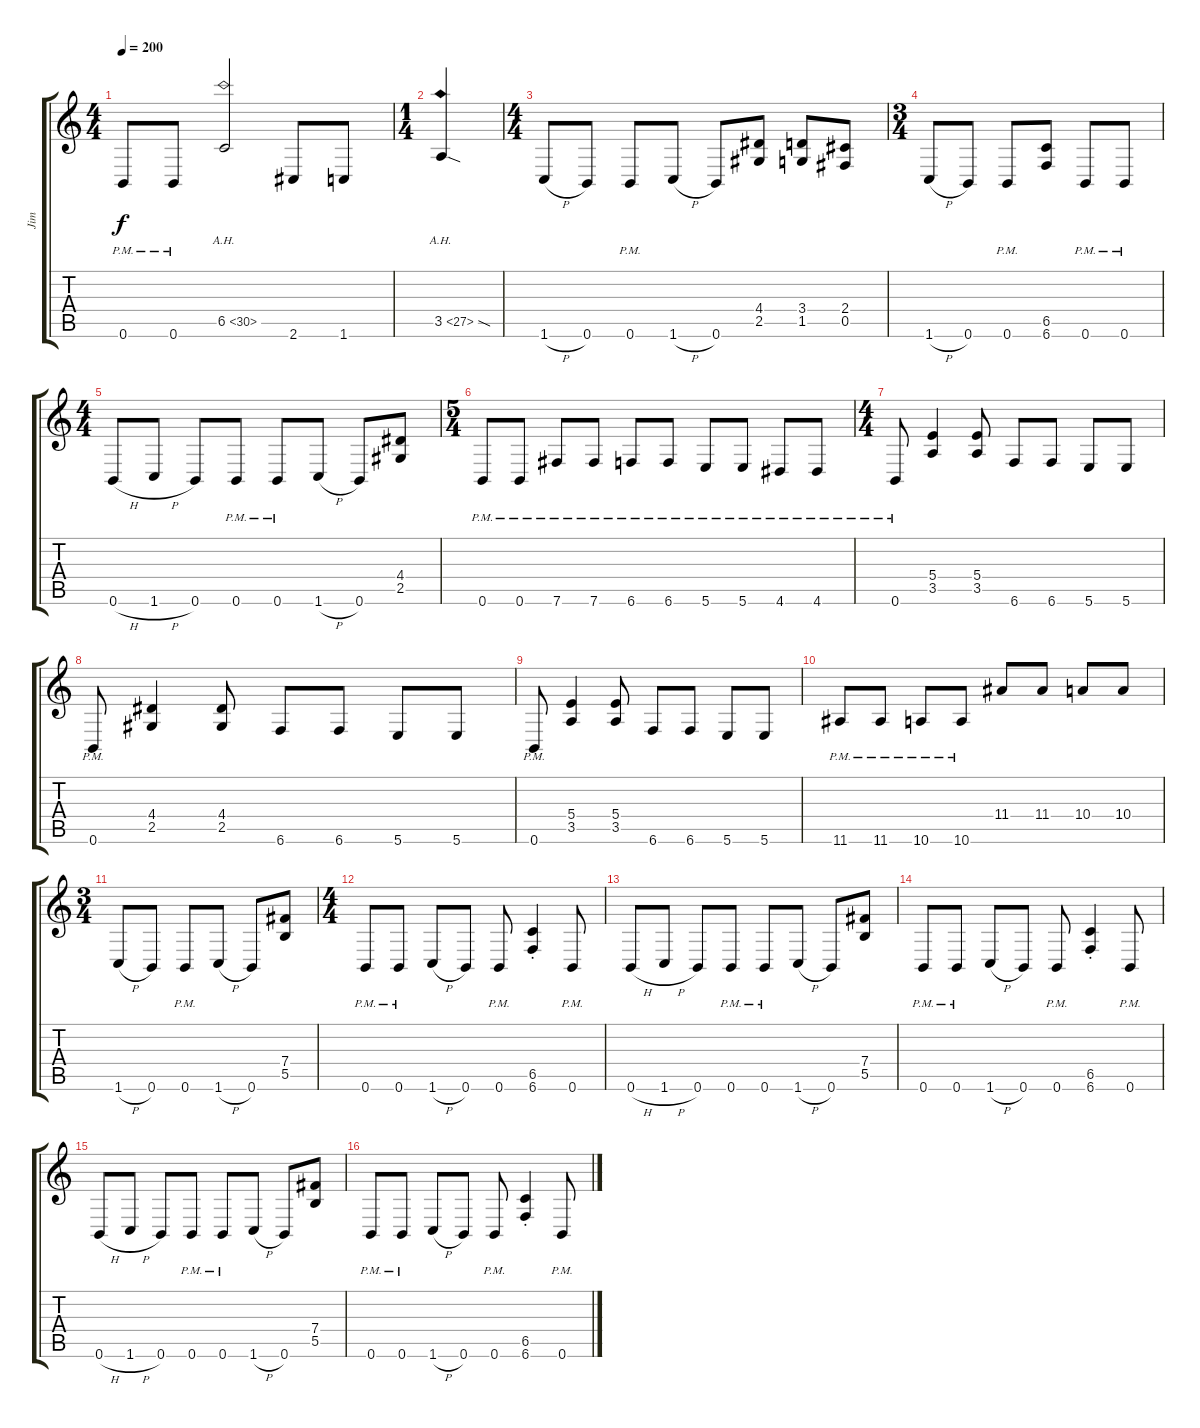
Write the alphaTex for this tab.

\track ("Jim" "Jim") {instrument distortionguitar}
\staff {score tabs}
\tuning (Db4 Ab3 E3 B2 Gb2 B1) {hide}
\ts (4 4)
\tempo 200
\clef g2
\ks c
0.6{pm}.8{dy f} 0.6{pm}.8 6.5{ah 24}.2 2.6.8 1.6.8 |
\ts (1 4)
3.5{ah 24 sod}.4 |
\ts (4 4)
1.6{h}.8 0.6.8 0.6{pm}.8 1.6{h}.8 0.6.8 (4.4 2.5).8 (3.4 1.5).8 (2.4 0.5).8 |
\ts (3 4)
1.6{h}.8 0.6.8 0.6{pm}.8 (6.5 6.6).8 0.6{pm}.8 0.6{pm}.8 |
\ts (4 4)
0.6{h}.8 1.6{h}.8 0.6.8 0.6{pm}.8 0.6{pm}.8 1.6{h}.8 0.6.8 (4.4 2.5).8 |
\ts (5 4)
0.6{pm}.8 0.6{pm}.8 7.6{pm}.8 7.6{pm}.8 6.6{pm}.8 6.6{pm}.8 5.6{pm}.8 5.6{pm}.8 4.6{pm}.8 4.6{pm}.8 |
\ts (4 4)
0.6{pm}.8 (5.4 3.5).4 (5.4 3.5).8 6.6.8 6.6.8 5.6.8 5.6.8 |
0.6{pm}.8 (4.4 2.5).4 (4.4 2.5).8 6.6.8 6.6.8 5.6.8 5.6.8 |
0.6{pm}.8 (5.4 3.5).4 (5.4 3.5).8 6.6.8 6.6.8 5.6.8 5.6.8 |
11.6{pm}.8 11.6{pm}.8 10.6{pm}.8 10.6{pm}.8 11.4.8 11.4.8 10.4.8 10.4.8 |
\ts (3 4)
1.6{h}.8 0.6.8 0.6{pm}.8 1.6{h}.8 0.6.8 (7.4 5.5).8 |
\ts (4 4)
0.6{pm}.8 0.6{pm}.8 1.6{h}.8 0.6.8 0.6{pm}.8 (6.5{st} 6.6{st}).4 0.6{pm}.8 |
0.6{h}.8 1.6{h}.8 0.6.8 0.6{pm}.8 0.6{pm}.8 1.6{h}.8 0.6.8 (7.4 5.5).8 |
0.6{pm}.8 0.6{pm}.8 1.6{h}.8 0.6.8 0.6{pm}.8 (6.5{st} 6.6{st}).4 0.6{pm}.8 |
0.6{h}.8 1.6{h}.8 0.6.8 0.6{pm}.8 0.6{pm}.8 1.6{h}.8 0.6.8 (7.4 5.5).8 |
0.6{pm}.8 0.6{pm}.8 1.6{h}.8 0.6.8 0.6{pm}.8 (6.5{st} 6.6{st}).4 0.6{pm}.8
